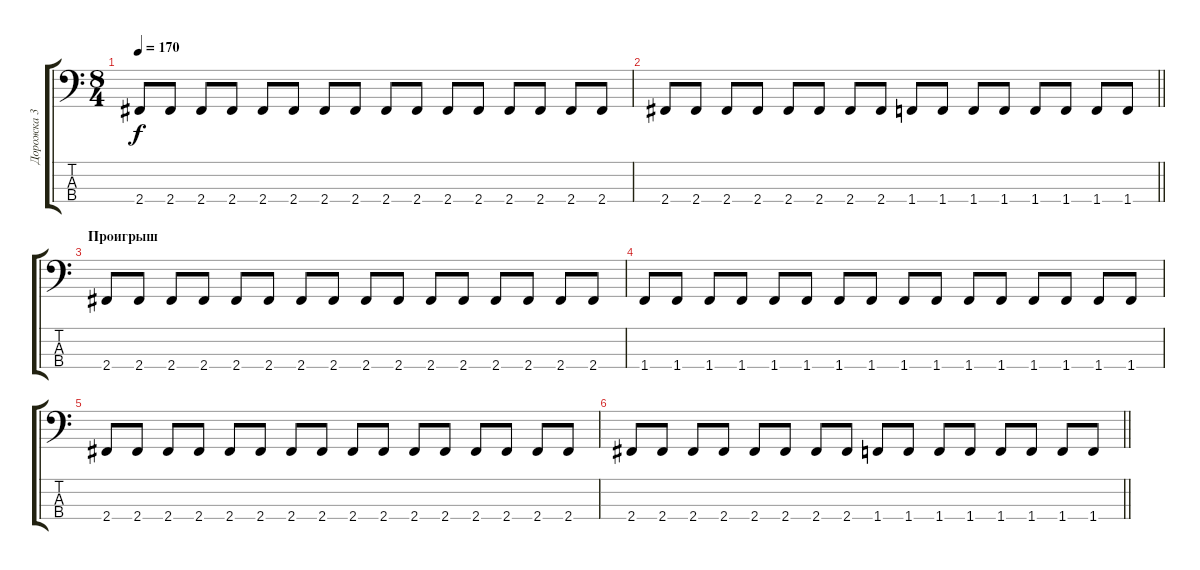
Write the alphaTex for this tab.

\track ("Дорожка 3" "Дорожка 3") {instrument electricbasspick}
\staff {score tabs}
\tuning (G2 D2 A1 E1) {hide}
\ts (8 4)
\tempo 170
\clef f4
\ks c
2.4.8{dy f} 2.4.8 2.4.8 2.4.8 2.4.8 2.4.8 2.4.8 2.4.8 2.4.8 2.4.8 2.4.8 2.4.8 2.4.8 2.4.8 2.4.8 2.4.8 |
\barLineRight lightlight
2.4.8 2.4.8 2.4.8 2.4.8 2.4.8 2.4.8 2.4.8 2.4.8 1.4.8 1.4.8 1.4.8 1.4.8 1.4.8 1.4.8 1.4.8 1.4.8 |
\section ("" "Проигрыш")
2.4.8 2.4.8 2.4.8 2.4.8 2.4.8 2.4.8 2.4.8 2.4.8 2.4.8 2.4.8 2.4.8 2.4.8 2.4.8 2.4.8 2.4.8 2.4.8 |
1.4.8 1.4.8 1.4.8 1.4.8 1.4.8 1.4.8 1.4.8 1.4.8 1.4.8 1.4.8 1.4.8 1.4.8 1.4.8 1.4.8 1.4.8 1.4.8 |
2.4.8 2.4.8 2.4.8 2.4.8 2.4.8 2.4.8 2.4.8 2.4.8 2.4.8 2.4.8 2.4.8 2.4.8 2.4.8 2.4.8 2.4.8 2.4.8 |
\barLineRight lightlight
2.4.8 2.4.8 2.4.8 2.4.8 2.4.8 2.4.8 2.4.8 2.4.8 1.4.8 1.4.8 1.4.8 1.4.8 1.4.8 1.4.8 1.4.8 1.4.8
